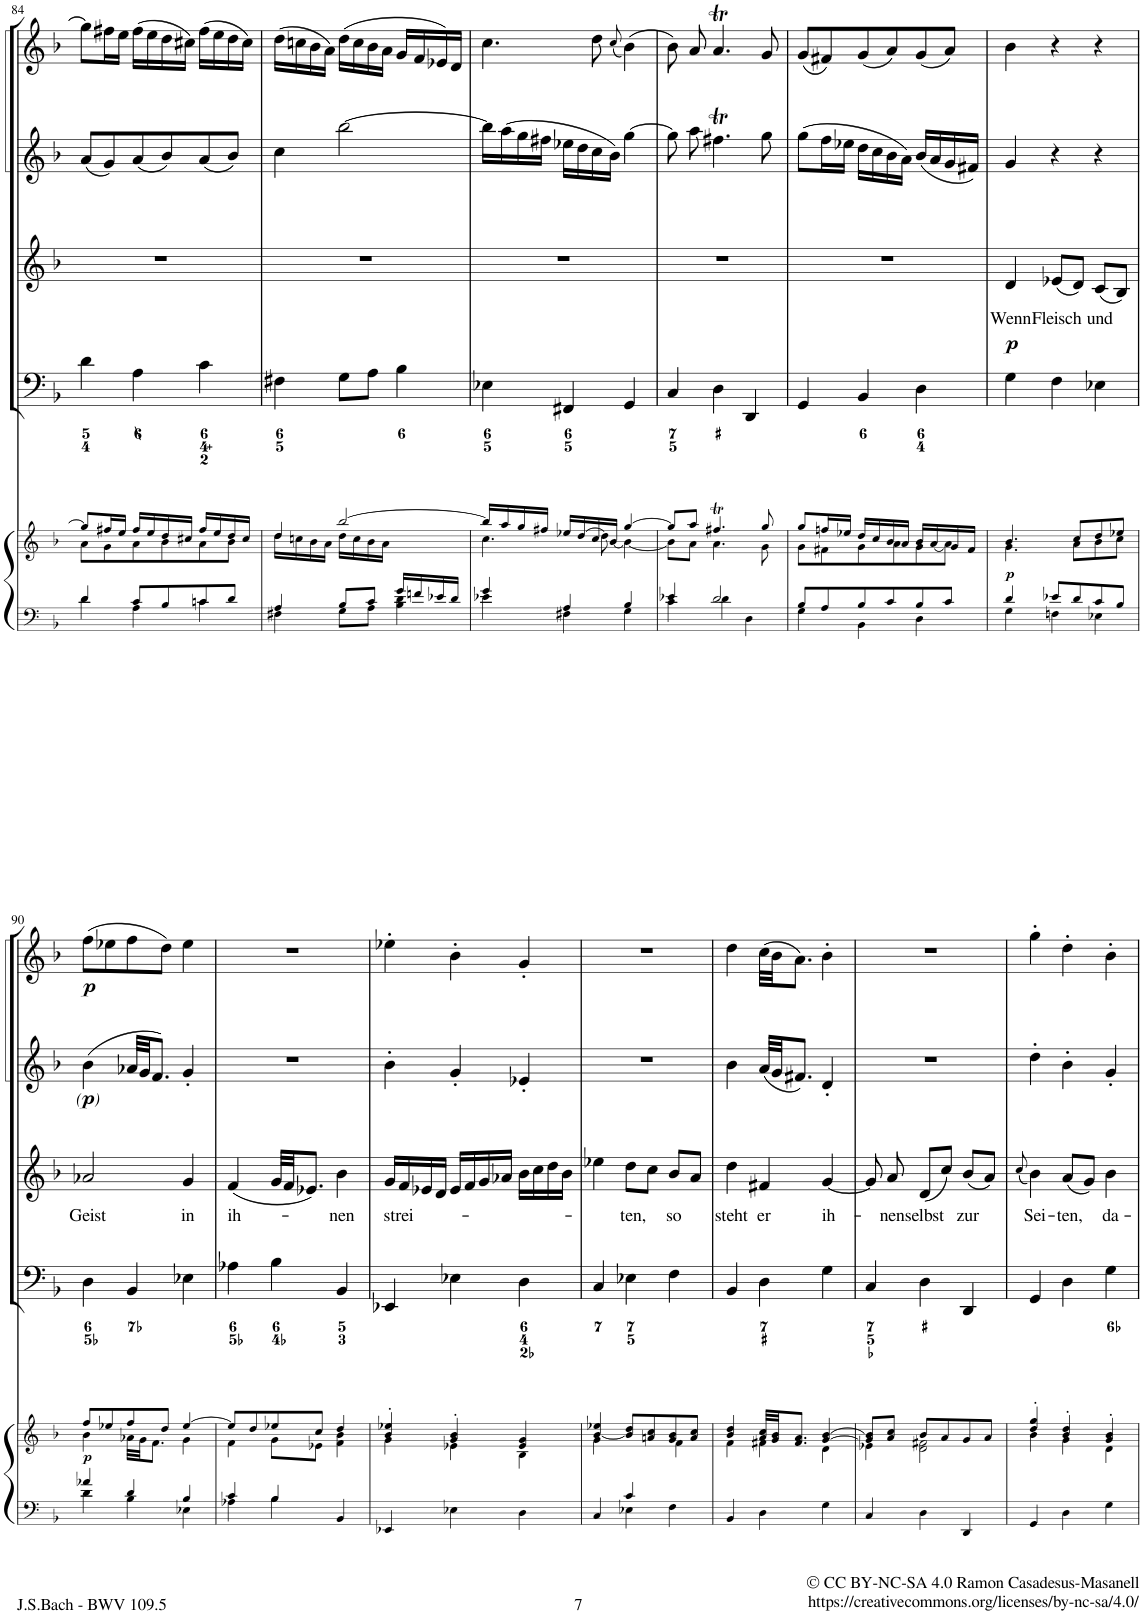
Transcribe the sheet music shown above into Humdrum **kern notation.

**kern	**kern	**dynam	**kern	**dynam	**kern	**text	**kern	**dynam	**kern	**dynam
*part5	*part5	*part5	*part4	*part4	*part3	*part3	*part2	*part2	*part1	*part1
*staff6	*staff5	*staff5/6	*staff4	*staff4	*staff3	*staff3	*staff2	*staff2	*staff1	*staff1
*I"Piano reduction	*	*	*I"Continuo	*	*I"Alto	*	*I"Oboe II	*	*I"Oboe I	*
*I'Pno	*	*	*	*	*	*	*I'Ob	*	*I'Ob	*
!!LO:PB:g=z
*clefF4	*clefG2	*	*clefF4	*	*clefG2	*	*clefG2	*	*clefG2	*
*k[b-]	*k[b-]	*	*k[b-]	*	*k[b-]	*	*k[b-]	*	*k[b-]	*
*M3/4	*M3/4	*	*M3/4	*	*M3/4	*	*M3/4	*	*M3/4	*
=84	=84	=84	=84	=84	=84	=84	=84	=84	=84	=84
*^	*^	*	*	*	*	*	*	*	*	*
4d/	4d\	8gg/L]	8a\L	.	4d\	.	2.r	.	(8a/L	.	8gg\L]	.
.	.	16ff#X/L	8g\	.	.	.	.	.	8g/)	.	16ff#X\L	.
.	.	16ee/JJ	.	.	.	.	.	.	.	.	16ee\JJ	.
8c/L	4A\	16ff#/LL	8a\	.	4A\	.	.	.	(8a/	.	(16ff#\LL	.
.	.	16ee/	.	.	.	.	.	.	.	.	16ee\	.
8B-/	.	16dd/	8b-\	.	.	.	.	.	8b-/)	.	16dd\	.
.	.	16cc#X/JJ	.	.	.	.	.	.	.	.	16cc#X\JJ)	.
8cn/	4c\	16ff#/LL	8a\	.	4c\	.	.	.	(8a/	.	(16ff#\LL	.
.	.	16ee/	.	.	.	.	.	.	.	.	16ee\	.
8d/J	.	16dd/	8b-\J	.	.	.	.	.	8b-/J)	.	16dd\	.
.	.	16cc#/JJ	.	.	.	.	.	.	.	.	16cc#\JJ)	.
=85	=85	=85	=85	=85	=85	=85	=85	=85	=85	=85	=85	=85
*	*^	*	*	*	*	*	*	*	*	*	*	*
2ryy	4A/	4F#X\	4dd/	16dd\LL	.	4F#X\	.	2.r	.	4cc\	.	(16dd\LL	.
.	.	.	.	16ccn\	.	.	.	.	.	.	.	16ccn\	.
.	.	.	.	16b-\	.	.	.	.	.	.	.	16b-\	.
.	.	.	.	16a\JJ	.	.	.	.	.	.	.	16a\JJ)	.
.	8B-/L	8G\L	[2bb-/	16dd\LL	.	8G\L	.	.	.	[2bb-\	.	(16dd\LL	.
.	.	.	.	16cc\	.	.	.	.	.	.	.	16cc\	.
.	8c/J	8A\J	.	16b-\	.	8A\J	.	.	.	.	.	16b-\	.
.	.	.	.	16a\JJ	.	.	.	.	.	.	.	16a\JJ	.
16g/LL	4ryy	4B-\ 4d\	.	4ryy	.	4B-\	.	.	.	.	.	16g/LL	.
16fn/	.	.	.	.	.	.	.	.	.	.	.	16f/	.
16e-X/	.	.	.	.	.	.	.	.	.	.	.	16e-X/)	.
16d/JJ	.	.	.	.	.	.	.	.	.	.	.	16d/JJ	.
*	*v	*v	*	*	*	*	*	*	*	*	*	*	*
=86	=86	=86	=86	=86	=86	=86	=86	=86	=86	=86	=86	=86
4g/	4e-X\	16bb-/LL]	4.cc\	.	4E-X\	.	2.r	.	16bb-\LL]	.	4.cc\	.
.	.	16aa/	.	.	.	.	.	.	(16aa\	.	.	.
.	.	16gg/	.	.	.	.	.	.	16gg\	.	.	.
.	.	16ff#X/JJ	.	.	.	.	.	.	16ff#X\JJ	.	.	.
4A/	4F#X\	16ee-X/LL	.	.	4FF#X/	.	.	.	16ee-X\LL	.	.	.
.	.	[16dd/	.	.	.	.	.	.	16dd\	.	.	.
.	.	16cc/	8dd\]	.	.	.	.	.	16cc\	.	8dd\	.
.	.	[<16b-/JJ	.	.	.	.	.	.	16b-\JJ)	.	.	.
.	.	.	.	.	.	.	.	.	.	.	(8qcc/	.
4B-/	4G\	[4gg/	4b-\_	.	4GG/	.	.	.	[4gg\	.	(4b-\)	.
=87	=87	=87	=87	=87	=87	=87	=87	=87	=87	=87	=87	=87
4e-X/	4c\	8gg/L]	8b-\L]	.	4C/	.	2.r	.	8gg\]	.	8b-\)	.
.	.	8aa/J	8a\J	.	.	.	.	.	8aa\	.	8a/	.
2d/	4d\	4.ff#Xt/	4.a\	.	4D\	.	.	.	4.ff#Xt\	.	4.at/	.
.	4D\	.	.	.	4DD/	.	.	.	.	.	.	.
.	.	8gg/	8g\	.	.	.	.	.	8gg\	.	8g/	.
=88	=88	=88	=88	=88	=88	=88	=88	=88	=88	=88	=88	=88
8B-/L	4G\	8gg/L	8g\L	.	4GG/	.	2.r	.	(8gg\L	.	(8g/L	.
8A/	.	16ffn/L	8f#X\	.	.	.	.	.	16ff\L	.	8f#X/)	.
.	.	16ee-X/JJ	.	.	.	.	.	.	16ee-X\JJ	.	.	.
8B-/	4BB-\	16dd/LL	8g\	.	4BB-/	.	.	.	16dd\LL	.	(8g/	.
.	.	16cc/	.	.	.	.	.	.	16cc\	.	.	.
8c/	.	16b-/	8a\	.	.	.	.	.	16b-\	.	8a/)	.
.	.	16a/JJ	.	.	.	.	.	.	16a\JJ)	.	.	.
8B-/	4D\	16b-/LL	8g\	.	4D\	.	.	.	(16b-/LL	.	(8g/	.
.	.	[<16a/	.	.	.	.	.	.	16a/	.	.	.
8c/J	.	16g/	8a\J]	.	.	.	.	.	16g/	.	8a/J)	.
.	.	16f#/JJ	.	.	.	.	.	.	16f#X/JJ)	.	.	.
=89	=89	=89	=89	=89	=89	=89	=89	=89	=89	=89	=89	=89
!	!	!	!	!LO:DY:b	!	!LO:DY:a	!	!LO:LY:b	!	!	!	!
4d/	4G\	4.b-/	4.g\	p	4G\	p	4d/	Wenn	4g/	.	4b-\	.
!	!	!	!	!	!	!	!	!LO:LY:b	!	!	!	!
8e-X/L	4Fn\	.	.	.	4F\	.	(8e-X/L	Fleisch	4r	.	4r	.
8d/	.	8cc/L	8a\L	.	.	.	8d/J)	.	.	.	.	.
!	!	!	!	!	!	!	!	!LO:LY:b	!	!	!	!
8c/	4E-X\	8dd/	8b-\	.	4E-X\	.	(8c/L	und	4r	.	4r	.
8B-/J	.	8ee-X/J	8cc\J	.	.	.	8B-/J)	.	.	.	.	.
!!LO:LB:g=z
=90	=90	=90	=90	=90	=90	=90	=90	=90	=90	=90	=90	=90
!	!	!	!	!LO:DY:b	!	!	!	!LO:LY:b	!	!LO:DY:b	!	!
!	!	!	!	!	!	!	!	!	!	!LO:DY:n=1:b	!	!
!	!	!	!	!	!	!	!	!	!	!LO:DY:n=2:b	!	!LO:DY:b
4a-X/	4d\	8ff/L	4b-\	p	4D\	.	2a-X/	Geist	(4b-\	other-dynamics p other-dynamics	(8ff\L	p
.	.	8ee-X/	.	.	.	.	.	.	.	.	8ee-X\	.
4d/	4B-\	8ff/	32a-X\LLL	.	4BB-/	.	.	.	32a-X/LLL	.	8ff\	.
.	.	.	32g\JJ	.	.	.	.	.	32g/JJ	.	.	.
.	.	.	8.f\J	.	.	.	.	.	8.f/J)	.	.	.
.	.	8dd/J	.	.	.	.	.	.	.	.	8dd\J)	.
!	!	!	!	!	!	!	!	!LO:LY:b	!	!	!	!
4B-/	4E-X\	[4ee-/	4g\	.	4E-X\	.	4g/	in	4g'/	.	4ee-\	.
=91	=91	=91	=91	=91	=91	=91	=91	=91	=91	=91	=91	=91
!	!	!	!	!	!	!	!	!LO:LY:b	!	!	!	!
4c/	4A-X\	8ee-/L]	4f\	.	4A-X\	.	(4f/	ih-	2.r	.	2.r	.
.	.	8dd/	.	.	.	.	.	.	.	.	.	.
4B-/	4B-\	8ee-X/	8g\L	.	4B-\	.	32g/LLL	.	.	.	.	.
.	.	.	.	.	.	.	32f/JJ	.	.	.	.	.
.	.	.	.	.	.	.	8.e-X/J)	.	.	.	.	.
.	.	8cc/J	8e-X\J	.	.	.	.	.	.	.	.	.
!	!	!	!	!	!	!	!	!LO:LY:b	!	!	!	!
4BB-/	4ryy	4dd/	4f\ 4b-\	.	4BB-/	.	4b-\	-nen	.	.	.	.
=92	=92	=92	=92	=92	=92	=92	=92	=92	=92	=92	=92	=92
!	!	!	!	!	!	!	!	!LO:LY:b	!	!	!	!
*v	*v	*	*	*	*	*	*	*	*	*	*	*
4EE-X/	4b-/' 4ee-X/'	4g\	.	4EE-X/	.	16g/LL	strei-	4b-'\	.	4ee-X'\	.
.	.	.	.	.	.	16f/	.	.	.	.	.
.	.	.	.	.	.	16e-X/	.	.	.	.	.
.	.	.	.	.	.	16d/JJ	.	.	.	.	.
4E-X\	4g/' 4b-/'	4e-X\	.	4E-X\	.	16e-/LL	.	4g'/	.	4b-'\	.
.	.	.	.	.	.	16f/	.	.	.	.	.
.	.	.	.	.	.	16g/	.	.	.	.	.
.	.	.	.	.	.	16a-X/JJ	.	.	.	.	.
4D\	4e-/ 4g/	4B-\	.	4D\	.	16b-\LL	.	4e-X'/	.	4g'/	.
.	.	.	.	.	.	16cc\	.	.	.	.	.
.	.	.	.	.	.	16dd\	.	.	.	.	.
.	.	.	.	.	.	16b-\JJ	.	.	.	.	.
=93	=93	=93	=93	=93	=93	=93	=93	=93	=93	=93	=93
*^	*	*	*	*	*	*	*	*	*	*	*
4ryy	4C/	[<4b-/ 4ee-X/	4g\	.	4C/	.	4ee-X\	.	2.r	.	2.r	.
!	!	!	!	!	!	!	!	!LO:LY:b	!	!	!	!
4c/	4E-X\	8b-/] 8dd/L	4ryy	.	4E-X\	.	8dd\L	-ten,	.	.	.	.
.	.	8an/ 8cc/	.	.	.	.	8cc\J	.	.	.	.	.
!	!	!	!	!	!	!	!	!LO:LY:b	!	!	!	!
4ryy	4F\	8g/ 8b-/	4f\	.	4F\	.	8b-/L	so	.	.	.	.
.	.	8a/ 8cc/J	.	.	.	.	8a/J	.	.	.	.	.
*v	*v	*	*	*	*	*	*	*	*	*	*	*
=94	=94	=94	=94	=94	=94	=94	=94	=94	=94	=94	=94
!	!	!	!	!	!	!	!LO:LY:b	!	!	!	!
4BB-/	4b-/ 4dd/	4f\	.	4BB-/	.	4dd\	steht	4b-\	.	4dd\	.
!	!	!	!	!	!	!	!LO:LY:b	!	!	!	!
4D\	32a/ 32cc/LLL	4f#X\	.	4D\	.	4f#X/	er	(32a/LLL	.	(32cc\LLL	.
.	32g/ 32b-/JJ	.	.	.	.	.	.	32g/JJ	.	32b-\JJ	.
.	8.f#/ 8.a/J	.	.	.	.	.	.	8.f#X/J)	.	8.a\J)	.
!	!	!	!	!	!	!	!LO:LY:b	!	!	!	!
4G\	[4g/ [4b-/	4d\	.	4G\	.	[4g/	ih-	4d'/	.	4b-'\	.
=95	=95	=95	=95	=95	=95	=95	=95	=95	=95	=95	=95
4C/	8g/] 8b-/]L	4e-X\	.	4C/	.	8g/]	.	2.r	.	2.r	.
!	!	!	!	!	!	!	!LO:LY:b	!	!	!	!
.	8a/ 8cc/J	.	.	.	.	8a/	-nen	.	.	.	.
!	!	!	!	!	!	!	!LO:LY:b	!	!	!	!
4D\	8b-/L	2d\ 2f#X\	.	4D\	.	(8d/L	selbst	.	.	.	.
.	8a/	.	.	.	.	8cc/J)	.	.	.	.	.
!	!	!	!	!	!	!	!LO:LY:b	!	!	!	!
4DD/	8g/	.	.	4DD/	.	(8b-/L	zur	.	.	.	.
.	8a/J	.	.	.	.	8a/J)	.	.	.	.	.
=96	=96	=96	=96	=96	=96	=96	=96	=96	=96	=96	=96
.	.	.	.	.	.	(8qcc/	.	.	.	.	.
!	!	!	!	!	!	!	!LO:LY:b	!	!	!	!
4GG/	4dd/' 4gg/'	4b-\	.	4GG/	.	4b-\)	Sei-	4dd'\	.	4gg'\	.
!	!	!	!	!	!	!	!LO:LY:b	!	!	!	!
4D\	4b-/' 4dd/'	4g\	.	4D\	.	(8a/L	-ten,	4b-'\	.	4dd'\	.
.	.	.	.	.	.	8g/J)	.	.	.	.	.
!	!	!	!	!	!	!	!LO:LY:b	!	!	!	!
4G\	4g/' 4b-/'	4d\	.	4G\	.	4b-\	da-	4g'/	.	4b-'\	.
*	*v	*v	*	*	*	*	*	*	*	*	*
=	=	=	=	=	=	=	=	=	=	=
*-	*-	*-	*-	*-	*-	*-	*-	*-	*-	*-
